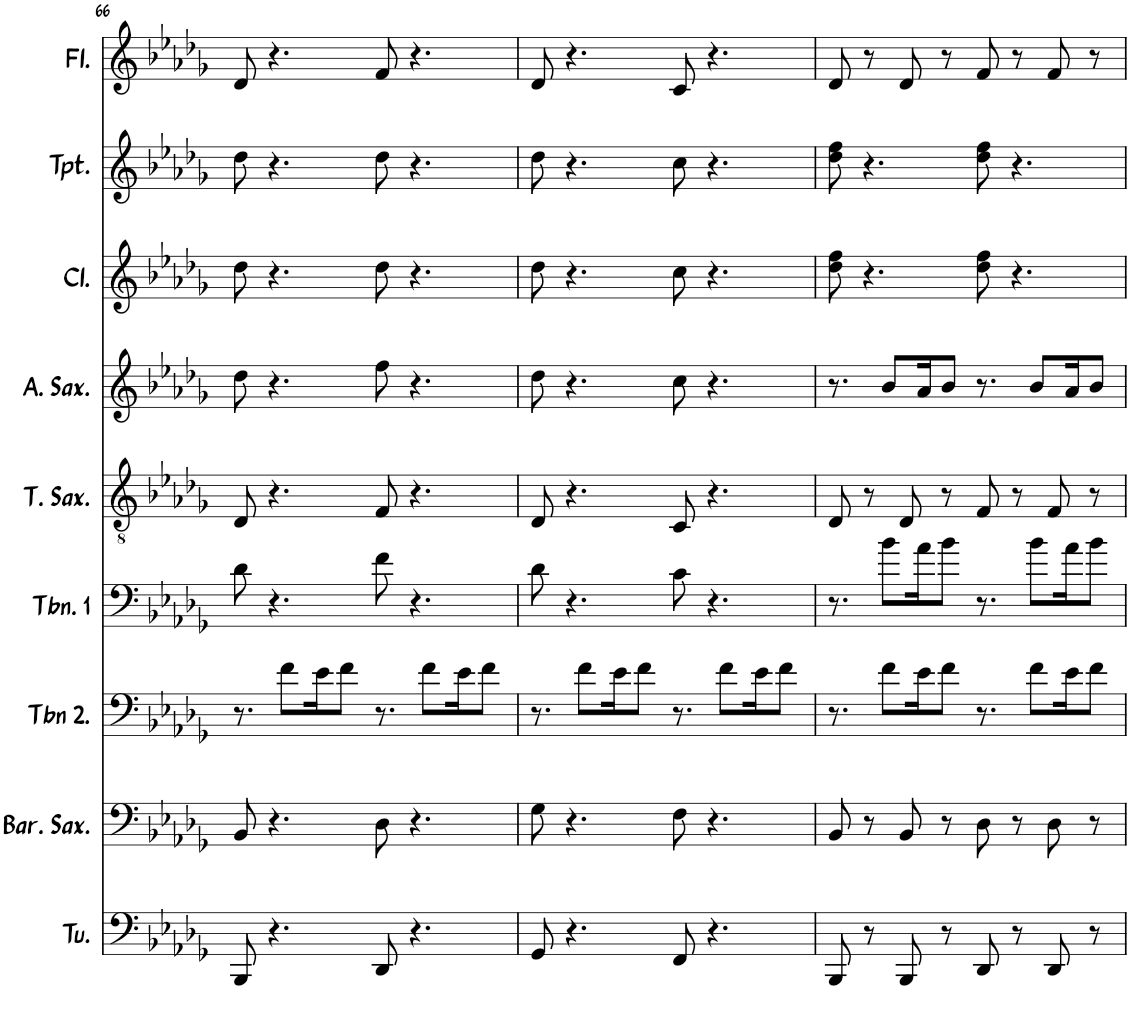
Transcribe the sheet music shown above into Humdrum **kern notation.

**kern	**kern	**kern	**kern	**kern	**kern	**kern	**kern	**kern
*part9	*part8	*part7	*part6	*part5	*part4	*part3	*part2	*part1
*staff9	*staff8	*staff7	*staff6	*staff5	*staff4	*staff3	*staff2	*staff1
*I"Tuba	*I"Baritone Saxophone	*I"Trombone 2	*I"Trombone 1	*I"Tenor Saxophone	*I"Alto Saxophone	*I"Clarinet	*I"Trumpet	*I"Flute
*I'Tu.	*I'Bar. Sax.	*I'Tbn 2.	*I'Tbn. 1	*I'T. Sax.	*I'A. Sax.	*I'Cl.	*I'Tpt.	*I'Fl.
!!LO:PB:g=z
*clefF4	*clefF4	*clefF4	*clefF4	*clefGv2	*clefG2	*clefG2	*clefG2	*clefG2
*	*ITrd12c21	*	*	*ITrd8c14	*ITrd5c9	*ITrd1c2	*ITrd1c2	*
*k[b-e-a-d-g-]	*k[b-e-a-d-g-]	*k[b-e-a-d-g-]	*k[b-e-a-d-g-]	*k[b-e-a-d-g-]	*k[b-e-a-d-g-]	*k[b-e-a-d-g-]	*k[b-e-a-d-g-]	*k[b-e-a-d-g-]
*M4/4	*M4/4	*M4/4	*M4/4	*M4/4	*M4/4	*M4/4	*M4/4	*M4/4
=66	=66	=66	=66	=66	=66	=66	=66	=66
8BBB-/	8BB-/	8.r	8d-\	8D-/	8dd-\	8dd-\	8dd-\	8d-/
4.r	4.r	.	4.r	4.r	4.r	4.r	4.r	4.r
.	.	8f\L	.	.	.	.	.	.
.	.	16e-\K	.	.	.	.	.	.
.	.	8f\J	.	.	.	.	.	.
8DD-/	8D-\	8.r	8f\	8F/	8ff\	8dd-\	8dd-\	8f/
4.r	4.r	.	4.r	4.r	4.r	4.r	4.r	4.r
.	.	8f\L	.	.	.	.	.	.
.	.	16e-\K	.	.	.	.	.	.
.	.	8f\J	.	.	.	.	.	.
=67	=67	=67	=67	=67	=67	=67	=67	=67
8GG-/	8G-\	8.r	8d-\	8D-/	8dd-\	8dd-\	8dd-\	8d-/
4.r	4.r	.	4.r	4.r	4.r	4.r	4.r	4.r
.	.	8f\L	.	.	.	.	.	.
.	.	16e-\K	.	.	.	.	.	.
.	.	8f\J	.	.	.	.	.	.
8FF/	8F\	8.r	8c\	8C/	8cc\	8cc\	8cc\	8c/
4.r	4.r	.	4.r	4.r	4.r	4.r	4.r	4.r
.	.	8f\L	.	.	.	.	.	.
.	.	16e-\K	.	.	.	.	.	.
.	.	8f\J	.	.	.	.	.	.
=68	=68	=68	=68	=68	=68	=68	=68	=68
8BBB-/	8BB-/	8.r	8.r	8D-/	8.r	8dd-\ 8ff\	8dd-\ 8ff\	8d-/
8r	8r	.	.	8r	.	4.r	4.r	8r
.	.	8f\L	8b-\L	.	8b-/L	.	.	.
8BBB-/	8BB-/	.	.	8D-/	.	.	.	8d-/
.	.	16e-\K	16a-\K	.	16a-/K	.	.	.
8r	8r	8f\J	8b-\J	8r	8b-/J	.	.	8r
8DD-/	8D-\	8.r	8.r	8F/	8.r	8dd-\ 8ff\	8dd-\ 8ff\	8f/
8r	8r	.	.	8r	.	4.r	4.r	8r
.	.	8f\L	8b-\L	.	8b-/L	.	.	.
8DD-/	8D-\	.	.	8F/	.	.	.	8f/
.	.	16e-\K	16a-\K	.	16a-/K	.	.	.
8r	8r	8f\J	8b-\J	8r	8b-/J	.	.	8r
=	=	=	=	=	=	=	=	=
*-	*-	*-	*-	*-	*-	*-	*-	*-
